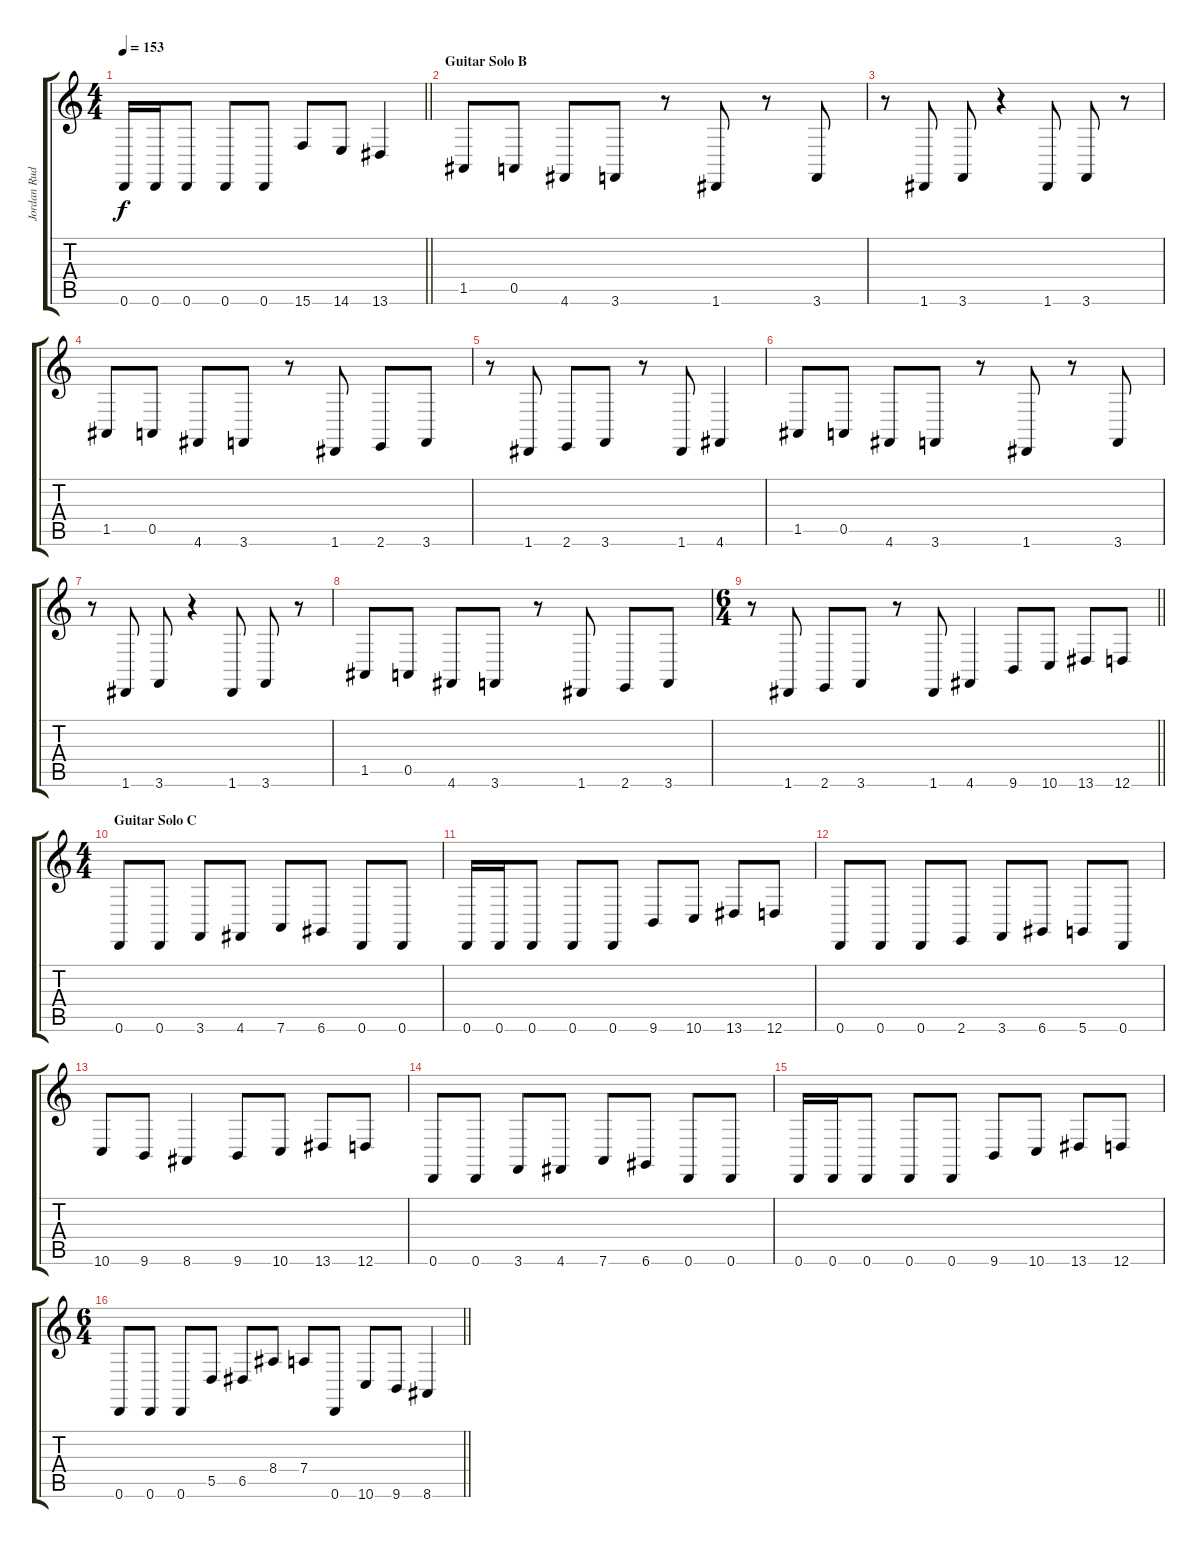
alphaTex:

\track ("Jordan Rudess" "Jordan Rud") {instrument stringensemble1}
\staff {score tabs}
\tuning (E4 B3 G3 D3 A2 D2) {hide}
\ts (4 4)
\tempo 153
\clef g2
\barLineRight lightlight
\ks c
0.6.16{dy f} 0.6.16 0.6.8 0.6.8 0.6.8 15.6.8 14.6.8 13.6.4 |
\section ("" "Guitar Solo B")
1.5.8 0.5.8 4.6.8 3.6.8 r.8 1.6.8 r.8 3.6.8 |
r.8 1.6.8 3.6.8 r.4 1.6.8 3.6.8 r.8 |
1.5.8 0.5.8 4.6.8 3.6.8 r.8 1.6.8 2.6.8 3.6.8 |
r.8 1.6.8 2.6.8 3.6.8 r.8 1.6.8 4.6.4 |
1.5.8 0.5.8 4.6.8 3.6.8 r.8 1.6.8 r.8 3.6.8 |
r.8 1.6.8 3.6.8 r.4 1.6.8 3.6.8 r.8 |
1.5.8 0.5.8 4.6.8 3.6.8 r.8 1.6.8 2.6.8 3.6.8 |
\ts (6 4)
\barLineRight lightlight
r.8 1.6.8 2.6.8 3.6.8 r.8 1.6.8 4.6.4 9.6.8 10.6.8 13.6.8 12.6.8 |
\ts (4 4)
\section ("" "Guitar Solo C")
0.6.8 0.6.8 3.6.8 4.6.8 7.6.8 6.6.8 0.6.8 0.6.8 |
0.6.16 0.6.16 0.6.8 0.6.8 0.6.8 9.6.8 10.6.8 13.6.8 12.6.8 |
0.6.8 0.6.8 0.6.8 2.6.8 3.6.8 6.6.8 5.6.8 0.6.8 |
10.6.8 9.6.8 8.6.4 9.6.8 10.6.8 13.6.8 12.6.8 |
0.6.8 0.6.8 3.6.8 4.6.8 7.6.8 6.6.8 0.6.8 0.6.8 |
0.6.16 0.6.16 0.6.8 0.6.8 0.6.8 9.6.8 10.6.8 13.6.8 12.6.8 |
\ts (6 4)
\barLineRight lightlight
0.6.8 0.6.8 0.6.8 5.5.8 6.5.8 8.4.8 7.4.8 0.6.8 10.6.8 9.6.8 8.6.4
